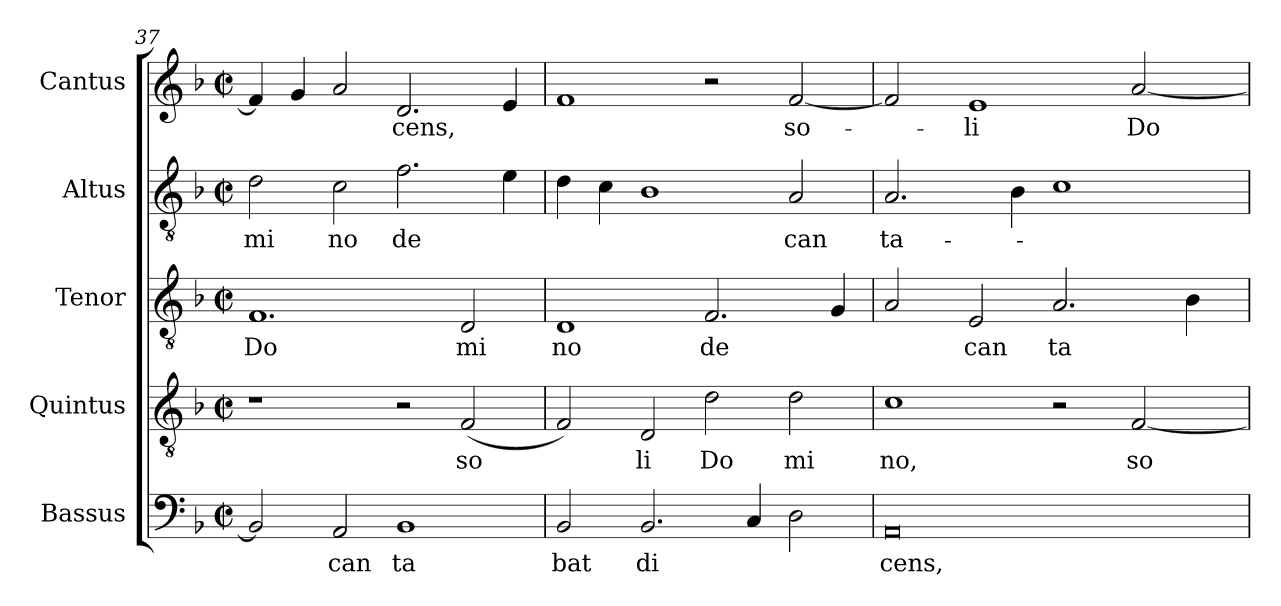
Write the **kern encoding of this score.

**kern	**text	**kern	**text	**kern	**text	**kern	**text	**kern	**text
*part5	*part5	*part4	*part4	*part3	*part3	*part2	*part2	*part1	*part1
*staff5	*staff5	*staff4	*staff4	*staff3	*staff3	*staff2	*staff2	*staff1	*staff1
*I"Bassus	*	*I"Quintus	*	*I"Tenor	*	*I"Altus	*	*I"Cantus	*
*clefF4	*	*clefGv2	*	*clefGv2	*	*clefGv2	*	*clefG2	*
*k[b-]	*	*k[b-]	*	*k[b-]	*	*k[b-]	*	*k[b-]	*
*F:	*	*F:	*	*F:	*	*F:	*	*F:	*
*M2/2	*	*M2/2	*	*M2/2	*	*M2/2	*	*M2/2	*
*met(c|)	*	*met(c|)	*	*met(c|)	*	*met(c|)	*	*met(c|)	*
=37	=37	=37	=37	=37	=37	=37	=37	=37	=37
!	!	!	!	!	!LO:LY:b:cj	!	!LO:LY:b:cj	!	!
2BB-/]	.	1r	.	1.F	Do	2d\	mi	4f/]	.
.	.	.	.	.	.	.	.	4g/	.
!	!LO:LY:b:cj	!	!	!	!	!	!LO:LY:b:cj	!	!
2AA/	can	.	.	.	.	2c\	no	2a/	.
!	!LO:LY:b:cj	!	!	!	!	!	!LO:LY:b:cj	!	!LO:LY:b
1BB-	ta	2r	.	.	.	2.f\	de	2.d/	-cens,
!	!	!	!LO:LY:b:cj	!	!LO:LY:b:cj	!	!	!	!
.	.	(<2F/	so	2D/	mi	.	.	.	.
.	.	.	.	.	.	4e\	.	4e/	.
=38	=38	=38	=38	=38	=38	=38	=38	=38	=38
!	!LO:LY:b:cj	!	!	!	!LO:LY:b:cj	!	!	!	!
2BB-/	bat	2F/)	.	1D	no	4d\	.	1f	.
.	.	.	.	.	.	4c\	.	.	.
!	!LO:LY:b:cj	!	!LO:LY:b:cj	!	!	!	!	!	!
2.BB-/	di	2D/	li	.	.	1B-	.	.	.
!	!	!	!LO:LY:b:cj	!	!LO:LY:b:cj	!	!	!	!
.	.	2d\	Do	2.F/	de	.	.	2r	.
4C/	.	.	.	.	.	.	.	.	.
!	!	!	!LO:LY:b:cj	!	!	!	!LO:LY:b:cj	!	!LO:LY:b:cj
2D\	.	2d\	mi	.	.	2A/	can	[>2f/	so-
.	.	.	.	4G/	.	.	.	.	.
!!LO:PB:g=z
=39	=39	=39	=39	=39	=39	=39	=39	=39	=39
!	!LO:LY:b:cj	!	!LO:LY:b:cj	!	!	!	!LO:LY:b:cj	!	!
*	*	*	*	*	*	*	*	*^	*
0AA	cens,	1c	no,	2A/	.	2.A/	ta-	2f/]	16ryy	.
.	.	.	.	.	.	.	.	.	64ryy	.
.	.	.	.	.	.	.	.	.	1ryy	.
!	!	!	!	!	!LO:LY:b:cj	!	!	!	!	!LO:LY:b:cj
.	.	.	.	2E/	can	.	.	1e	.	-li
.	.	.	.	.	.	4B-\	.	.	.	.
!	!	!	!	!	!LO:LY:b:cj	!	!	!	!	!
.	.	2r	.	2.A/	ta	1c	.	.	.	.
.	.	.	.	.	.	.	.	.	2ryy	.
!	!	!	!LO:LY:b:cj	!	!	!	!	!	!	!LO:LY:b
.	.	[<2F/	so-	.	.	.	.	[<2a/	.	Do-
.	.	.	.	.	.	.	.	.	4ryy	.
.	.	.	.	4B-\	.	.	.	.	.	.
.	.	.	.	.	.	.	.	.	8ryy	.
.	.	.	.	.	.	.	.	.	32.ryy	.
*	*	*	*	*	*	*	*	*v	*v	*
=	=	=	=	=	=	=	=	=	=
*-	*-	*-	*-	*-	*-	*-	*-	*-	*-
